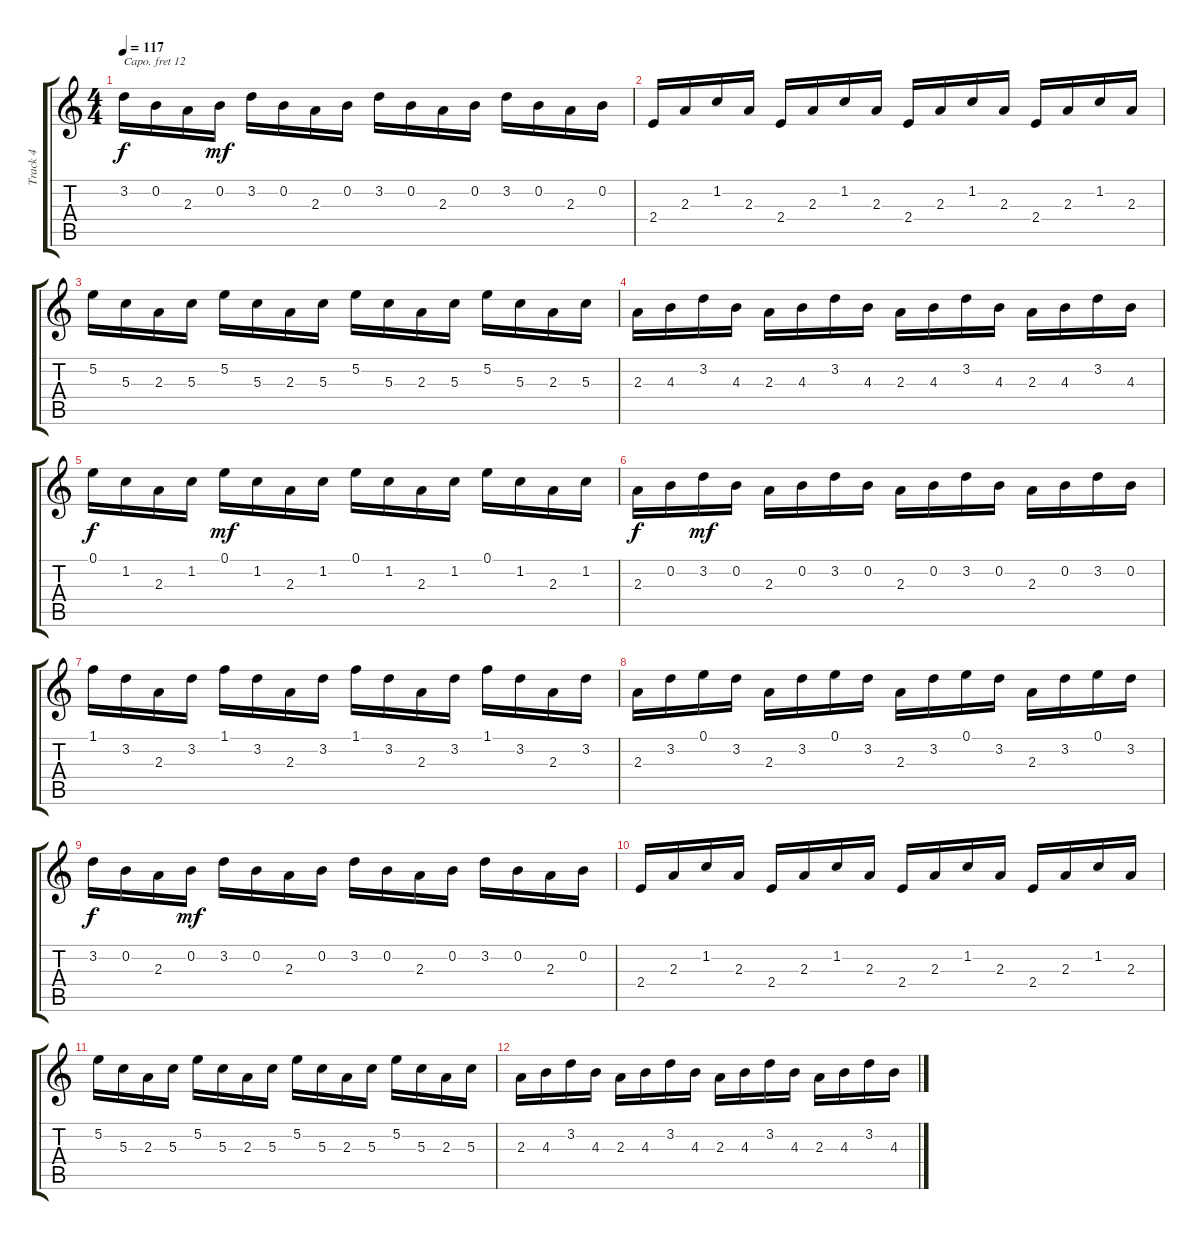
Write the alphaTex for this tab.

\track ("Track 4" "Track 4") {instrument celesta}
\staff {score tabs}
\capo 12
\tuning (E4 B3 G3 D3 A2 E2) {hide}
\ts (4 4)
\tempo 117
\clef g2
\ks c
3.2.16{dy f} 0.2.16 2.3.16 0.2.16{dy mf} 3.2.16 0.2.16 2.3.16 0.2.16 3.2.16 0.2.16 2.3.16 0.2.16 3.2.16 0.2.16 2.3.16 0.2.16 |
2.4.16 2.3.16 1.2.16 2.3.16 2.4.16 2.3.16 1.2.16 2.3.16 2.4.16 2.3.16 1.2.16 2.3.16 2.4.16 2.3.16 1.2.16 2.3.16 |
5.2.16 5.3.16 2.3.16 5.3.16 5.2.16 5.3.16 2.3.16 5.3.16 5.2.16 5.3.16 2.3.16 5.3.16 5.2.16 5.3.16 2.3.16 5.3.16 |
2.3.16 4.3.16 3.2.16 4.3.16 2.3.16 4.3.16 3.2.16 4.3.16 2.3.16 4.3.16 3.2.16 4.3.16 2.3.16 4.3.16 3.2.16 4.3.16 |
0.1.16{dy f} 1.2.16 2.3.16 1.2.16 0.1.16{dy mf} 1.2.16 2.3.16 1.2.16 0.1.16 1.2.16 2.3.16 1.2.16 0.1.16 1.2.16 2.3.16 1.2.16 |
2.3.16{dy f} 0.2.16 3.2.16{dy mf} 0.2.16 2.3.16 0.2.16 3.2.16 0.2.16 2.3.16 0.2.16 3.2.16 0.2.16 2.3.16 0.2.16 3.2.16 0.2.16 |
1.1.16 3.2.16 2.3.16 3.2.16 1.1.16 3.2.16 2.3.16 3.2.16 1.1.16 3.2.16 2.3.16 3.2.16 1.1.16 3.2.16 2.3.16 3.2.16 |
2.3.16 3.2.16 0.1.16 3.2.16 2.3.16 3.2.16 0.1.16 3.2.16 2.3.16 3.2.16 0.1.16 3.2.16 2.3.16 3.2.16 0.1.16 3.2.16 |
3.2.16{dy f} 0.2.16 2.3.16 0.2.16{dy mf} 3.2.16 0.2.16 2.3.16 0.2.16 3.2.16 0.2.16 2.3.16 0.2.16 3.2.16 0.2.16 2.3.16 0.2.16 |
2.4.16 2.3.16 1.2.16 2.3.16 2.4.16 2.3.16 1.2.16 2.3.16 2.4.16 2.3.16 1.2.16 2.3.16 2.4.16 2.3.16 1.2.16 2.3.16 |
5.2.16 5.3.16 2.3.16 5.3.16 5.2.16 5.3.16 2.3.16 5.3.16 5.2.16 5.3.16 2.3.16 5.3.16 5.2.16 5.3.16 2.3.16 5.3.16 |
2.3.16 4.3.16 3.2.16 4.3.16 2.3.16 4.3.16 3.2.16 4.3.16 2.3.16 4.3.16 3.2.16 4.3.16 2.3.16 4.3.16 3.2.16 4.3.16
